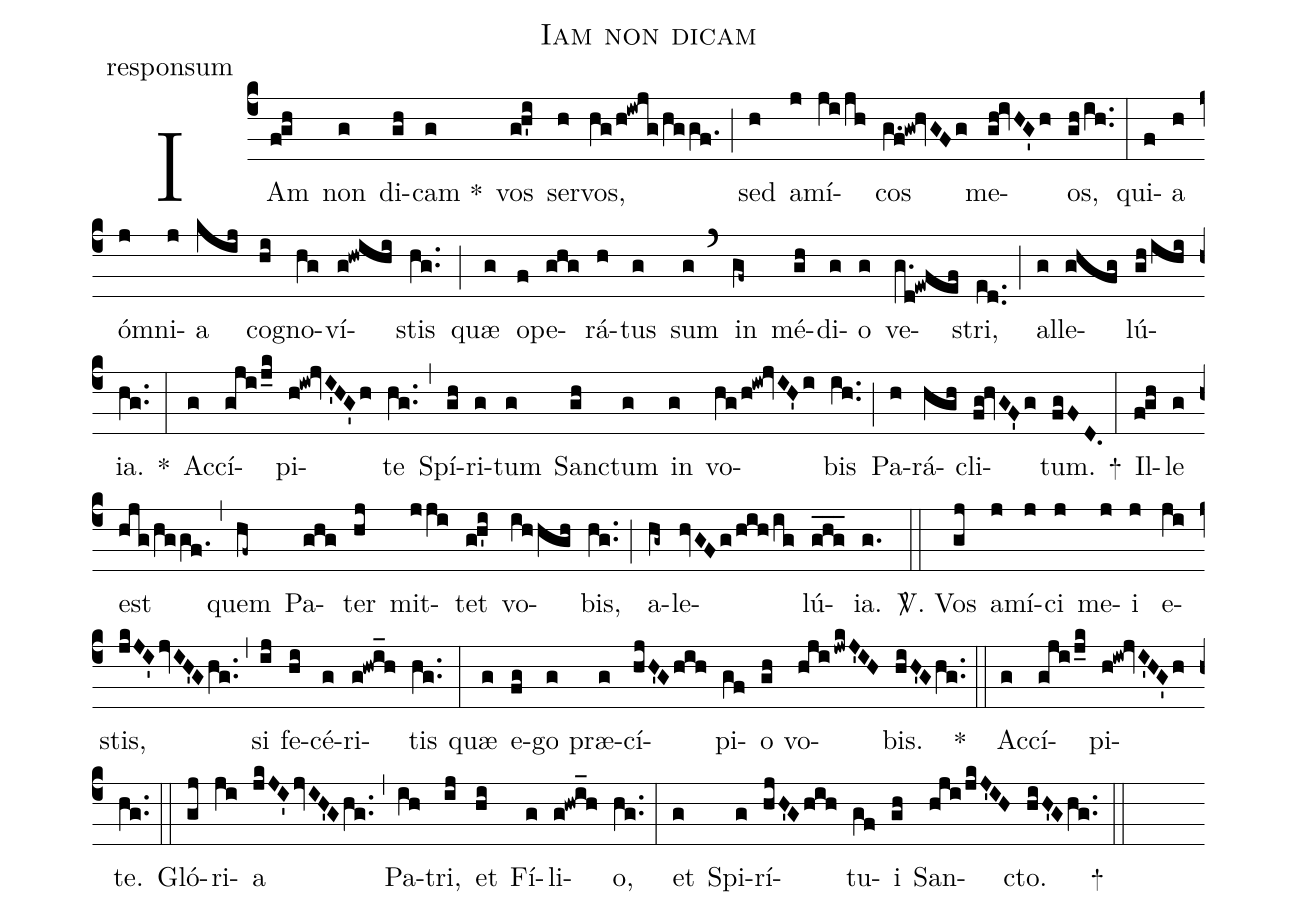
name:Iam non dicam;
office-part:responsum;
%%
(c4) IAm(f!gh) non(g) di(gh)cam *(g) vos(g!h'i) ser(h)vos,(hg/h!iwjg/hggf.) (;) sed(h) a(j)mí(ji/jh)cos(g.f!gw!hvGFg) me(gh!ivHG'h)os,(gh/ih..) (:)
qui(f)a(h) ó(j)mni(j)a(kij) co(hi)gno(hg)ví(g!hwihi)stis(hg..) (;) quæ(g) o(f)pe(ghg)rá(h)tus(g) sum(g) (`) in(gf~) mé(gh)di(g)o(g) ve(g.d!ewfef)stri,(ed..) (;) al(g)le(ghfg)lú(gh/ihi)ia.(hg..) *(:)
Ac(g)cí(gji/j_k)pi(h!iw!jvI'HG'h)te(hg..) (,) Spí(gh)ri(g)tum(g) San(gh)ctum(g) in(g) vo(hg/h!iw!jvIH'i)bis(ih..) (;) Pa(h)rá(hgh)cli(fg!hvGF'g)tum.(fgFD.) <sp>+</sp>(:)
Il(f!gh)le(g) est(hjg/hggf.) (,) quem(hf~) Pa(ghg)ter(hj) mit(jji)tet(g!h'i) vo(ihhgh)bis,(hg..) (;) a(hg~)le(hvGFg/hih/ig)lú(ghg___)ia.(g.) (::)

<sp>V/</sp>. Vos(gj) a(j)mí(j)ci(j) me(j)i(j) e(ji)stis,(jkJI'jvIH'Ghg..) (,) si(ij) fe(hi)cé(g)ri(g!hwi_h)tis(hg..) (:)
quæ(g) e(fg)go(g) præ(g)cí(hjH'Ghih)pi(gf)o(gh) vo(hjijwkJ'IH)bis.(hiH'Ghg..) *(::) Ac(g)cí(gji/j_k)pi(h!iw!jvI'HG'h)te.(hg..) (::)

Gló(gj)ri(ji)a(jkJI'jvIH'Ghg..) (,) Pa(ih)tri,(ij) et(hi) Fí(g)li(g!hwi_h)o,(hg..) (:)
et(g) Spi(g)rí(hjH'Ghih)tu(gf)i(gh) San(hji/jkJ'IH)cto.(hiH'Ghg..) <sp>+</sp>(::)
